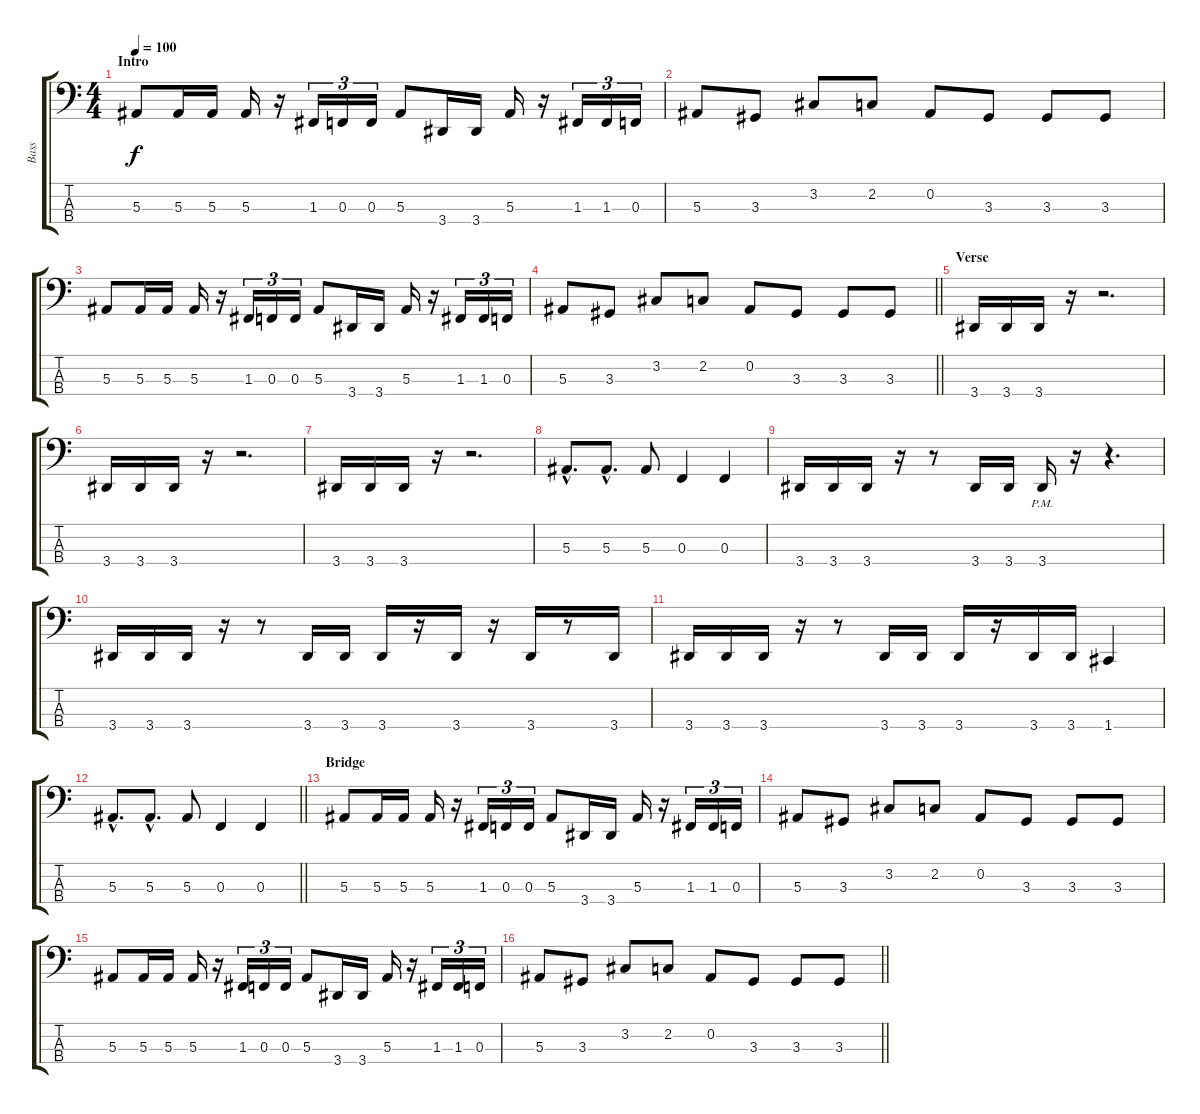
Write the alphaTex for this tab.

\track ("Bass" "Bass") {instrument electricbassfinger}
\staff {score tabs}
\tuning (Eb2 Bb1 F1 C1) {hide}
\ts (4 4)
\section ("" "Intro")
\tempo 100
\clef f4
\ks c
5.3.8{dy f instrument electricbassfinger} 5.3.16 5.3.16 5.3.16 r.16 1.3.16{tu (3 2)} 0.3.16{tu (3 2)} 0.3.16{tu (3 2)} 5.3.8 3.4.16 3.4.16 5.3.16 r.16 1.3.16{tu (3 2)} 1.3.16{tu (3 2)} 0.3.16{tu (3 2)} |
5.3.8 3.3.8 3.2.8 2.2.8 0.2.8 3.3.8 3.3.8 3.3.8 |
5.3.8 5.3.16 5.3.16 5.3.16 r.16 1.3.16{tu (3 2)} 0.3.16{tu (3 2)} 0.3.16{tu (3 2)} 5.3.8 3.4.16 3.4.16 5.3.16 r.16 1.3.16{tu (3 2)} 1.3.16{tu (3 2)} 0.3.16{tu (3 2)} |
\barLineRight lightlight
5.3.8 3.3.8 3.2.8 2.2.8 0.2.8 3.3.8 3.3.8 3.3.8 |
\section ("" "Verse")
3.4.16 3.4.16 3.4.16 r.16 r.2{d} |
3.4.16 3.4.16 3.4.16 r.16 r.2{d} |
3.4.16 3.4.16 3.4.16 r.16 r.2{d} |
5.3{hac}.8{d} 5.3{hac}.8{d} 5.3.8 0.3.4 0.3.4 |
3.4.16 3.4.16 3.4.16 r.16 r.8 3.4.16 3.4.16 3.4{pm}.16 r.16 r.4{d} |
3.4.16 3.4.16 3.4.16 r.16 r.8 3.4.16 3.4.16 3.4.16 r.16 3.4.16 r.16 3.4.16 r.8 3.4.16 |
3.4.16 3.4.16 3.4.16 r.16 r.8 3.4.16 3.4.16 3.4.16 r.16 3.4.16 3.4.16 1.4.4 |
\barLineRight lightlight
5.3{hac}.8{d} 5.3{hac}.8{d} 5.3.8 0.3.4 0.3.4 |
\section ("" "Bridge")
5.3.8 5.3.16 5.3.16 5.3.16 r.16 1.3.16{tu (3 2)} 0.3.16{tu (3 2)} 0.3.16{tu (3 2)} 5.3.8 3.4.16 3.4.16 5.3.16 r.16 1.3.16{tu (3 2)} 1.3.16{tu (3 2)} 0.3.16{tu (3 2)} |
5.3.8 3.3.8 3.2.8 2.2.8 0.2.8 3.3.8 3.3.8 3.3.8 |
5.3.8 5.3.16 5.3.16 5.3.16 r.16 1.3.16{tu (3 2)} 0.3.16{tu (3 2)} 0.3.16{tu (3 2)} 5.3.8 3.4.16 3.4.16 5.3.16 r.16 1.3.16{tu (3 2)} 1.3.16{tu (3 2)} 0.3.16{tu (3 2)} |
\barLineRight lightlight
5.3.8 3.3.8 3.2.8 2.2.8 0.2.8 3.3.8 3.3.8 3.3.8
